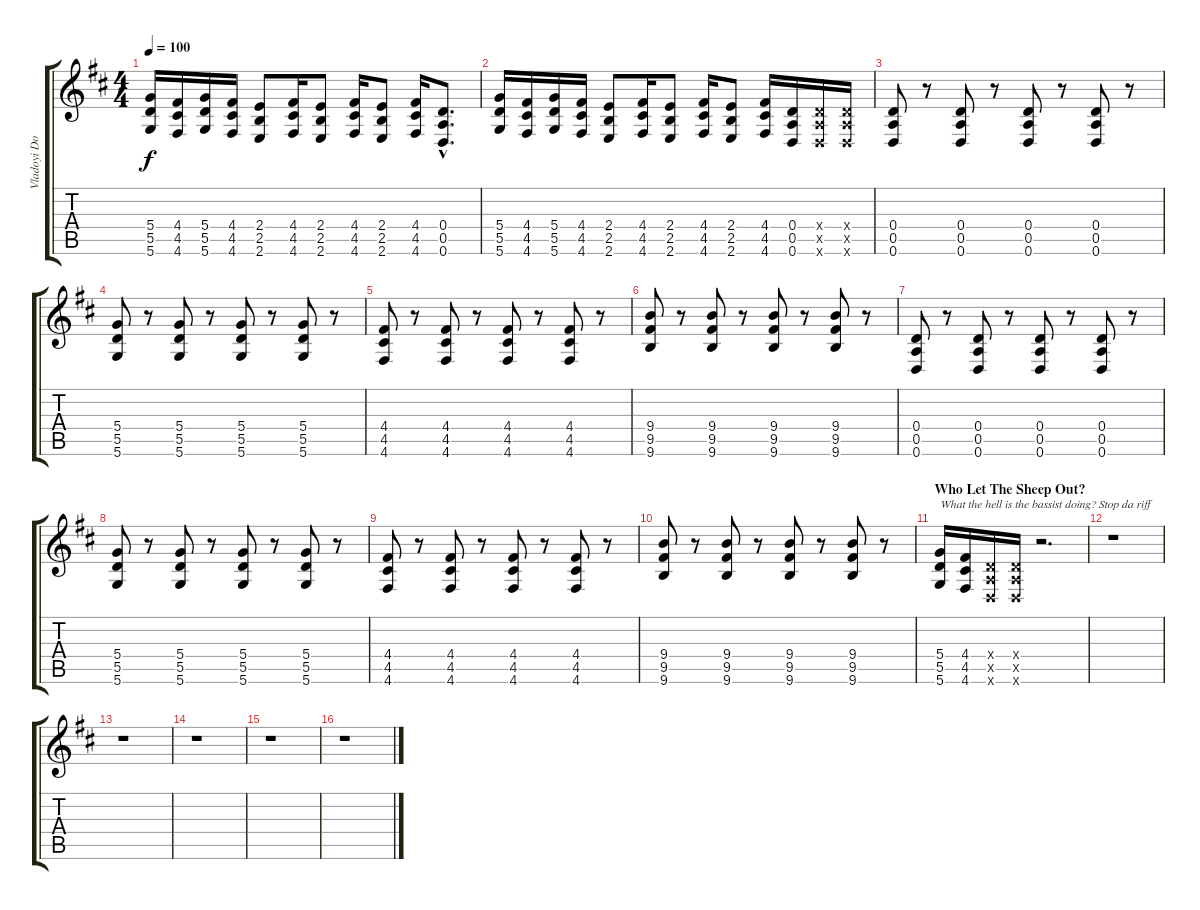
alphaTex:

\track ("Vladoyi Doofus (Rythm Guitar)" "Vladoyi Do") {instrument distortionguitar}
\staff {score tabs}
\tuning (E4 B3 G3 D3 A2 D2) {hide}
\ts (4 4)
\tempo 100
\clef g2
\ks d
(5.4 5.5 5.6).16{dy f} (4.4 4.5 4.6).16 (5.4 5.5 5.6).16 (4.4 4.5 4.6).16 (2.4 2.5 2.6).8 (4.4 4.5 4.6).16 (2.4 2.5 2.6).8 (4.4 4.5 4.6).16 (2.4 2.5 2.6).8 (4.4 4.5 4.6).16 (0.4{hac} 0.5{hac} 0.6{hac}).8{d} |
(5.4 5.5 5.6).16 (4.4 4.5 4.6).16 (5.4 5.5 5.6).16 (4.4 4.5 4.6).16 (2.4 2.5 2.6).8 (4.4 4.5 4.6).16 (2.4 2.5 2.6).8 (4.4 4.5 4.6).16 (2.4 2.5 2.6).8 (4.4 4.5 4.6).16 (0.4 0.5 0.6).16 (0.4{x} 0.5{x} 0.6{x}).16 (0.4{x} 0.5{x} 0.6{x}).16 |
(0.4 0.5 0.6).8 r.8 (0.4 0.5 0.6).8 r.8 (0.4 0.5 0.6).8 r.8 (0.4 0.5 0.6).8 r.8 |
(5.4 5.5 5.6).8 r.8 (5.4 5.5 5.6).8 r.8 (5.4 5.5 5.6).8 r.8 (5.4 5.5 5.6).8 r.8 |
(4.4 4.5 4.6).8 r.8 (4.4 4.5 4.6).8 r.8 (4.4 4.5 4.6).8 r.8 (4.4 4.5 4.6).8 r.8 |
(9.4 9.5 9.6).8 r.8 (9.4 9.5 9.6).8 r.8 (9.4 9.5 9.6).8 r.8 (9.4 9.5 9.6).8 r.8 |
(0.4 0.5 0.6).8 r.8 (0.4 0.5 0.6).8 r.8 (0.4 0.5 0.6).8 r.8 (0.4 0.5 0.6).8 r.8 |
(5.4 5.5 5.6).8 r.8 (5.4 5.5 5.6).8 r.8 (5.4 5.5 5.6).8 r.8 (5.4 5.5 5.6).8 r.8 |
(4.4 4.5 4.6).8 r.8 (4.4 4.5 4.6).8 r.8 (4.4 4.5 4.6).8 r.8 (4.4 4.5 4.6).8 r.8 |
(9.4 9.5 9.6).8 r.8 (9.4 9.5 9.6).8 r.8 (9.4 9.5 9.6).8 r.8 (9.4 9.5 9.6).8 r.8 |
\section ("" "Who Let The Sheep Out?")
(5.4 5.5 5.6).16{txt "What the hell is the bassist doing? Stop da riff"} (4.4 4.5 4.6).16 (0.4{x} 0.5{x} 0.6{x}).16 (0.4{x} 0.5{x} 0.6{x}).16 r.2{d} |
r.1 |
r.1 |
r.1 |
r.1 |
r.1
